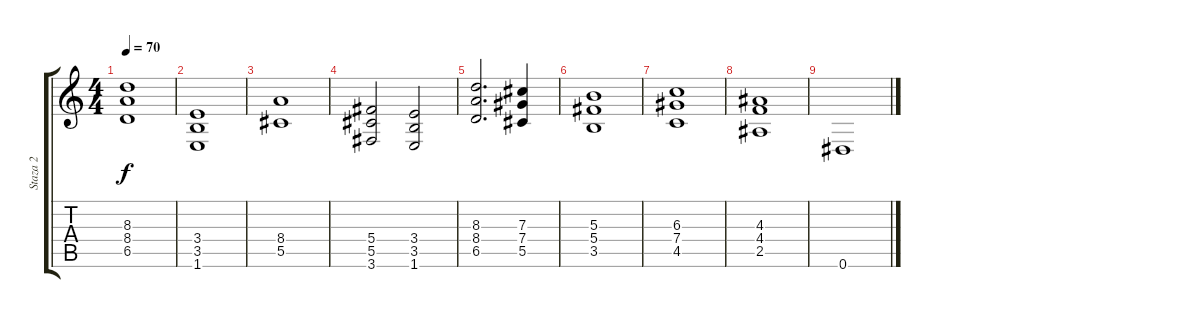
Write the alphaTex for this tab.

\track ("Staza 2" "Staza 2") {instrument distortionguitar}
\staff {score tabs}
\tuning (Eb4 Bb3 Gb3 Db3 Ab2 Eb2) {hide}
\ts (4 4)
\tempo 70
\clef g2
\ks c
(8.3 8.4 6.5).1{dy f} |
(3.4 3.5 1.6).1 |
(8.4 5.5).1 |
(5.4 5.5 3.6).2 (3.4 3.5 1.6).2 |
(8.3 8.4 6.5).2{d} (7.3 7.4 5.5).4 |
(5.3 5.4 3.5).1 |
(6.3 7.4 4.5).1 |
(4.3 4.4 2.5).1 |
0.6.1{volume 5}
